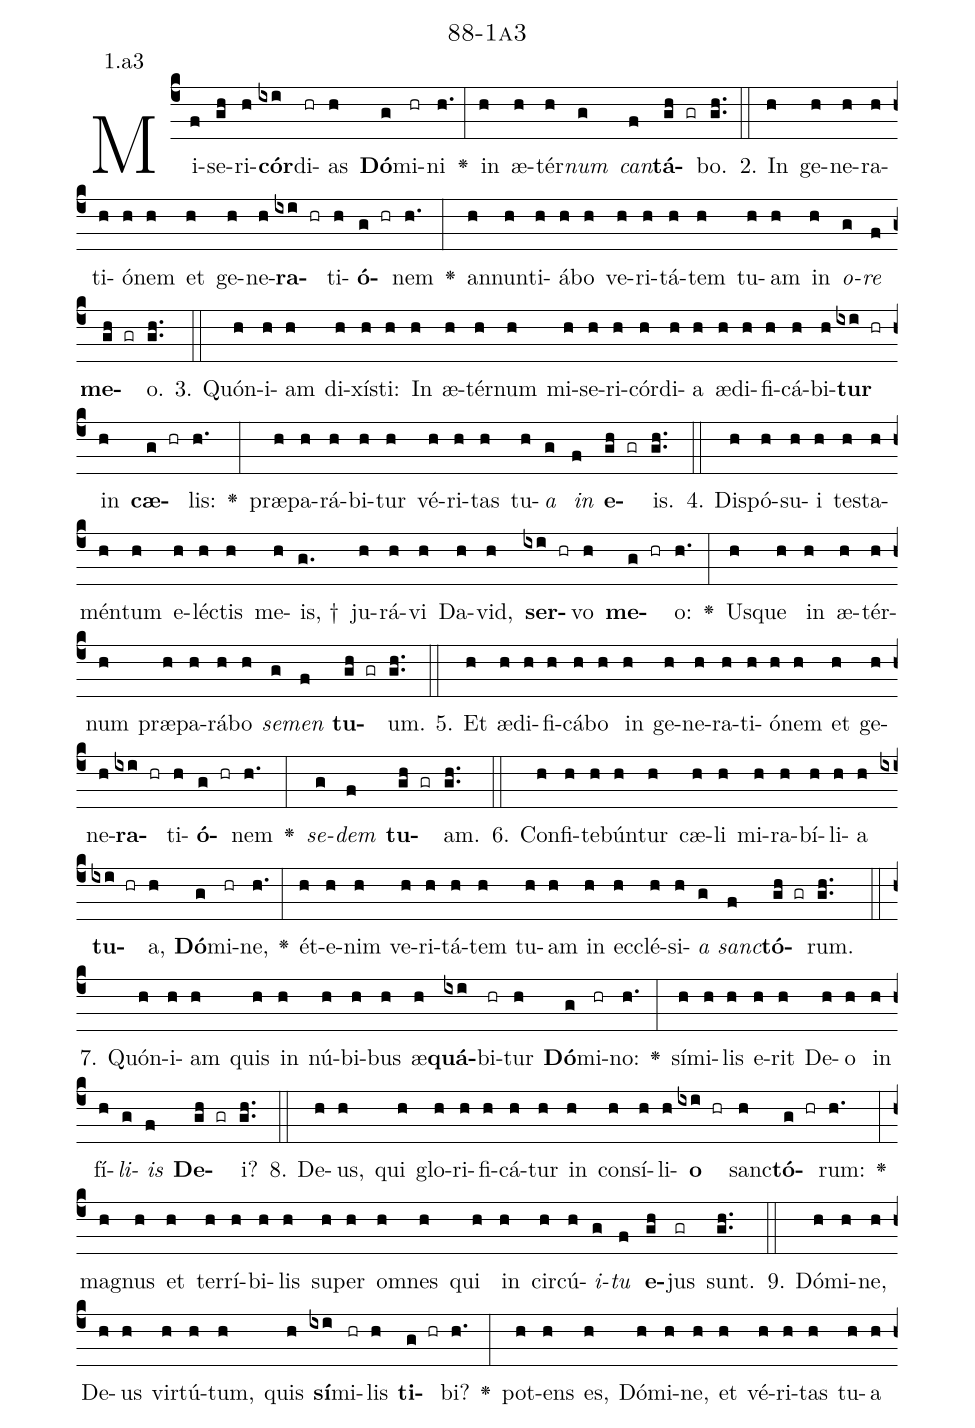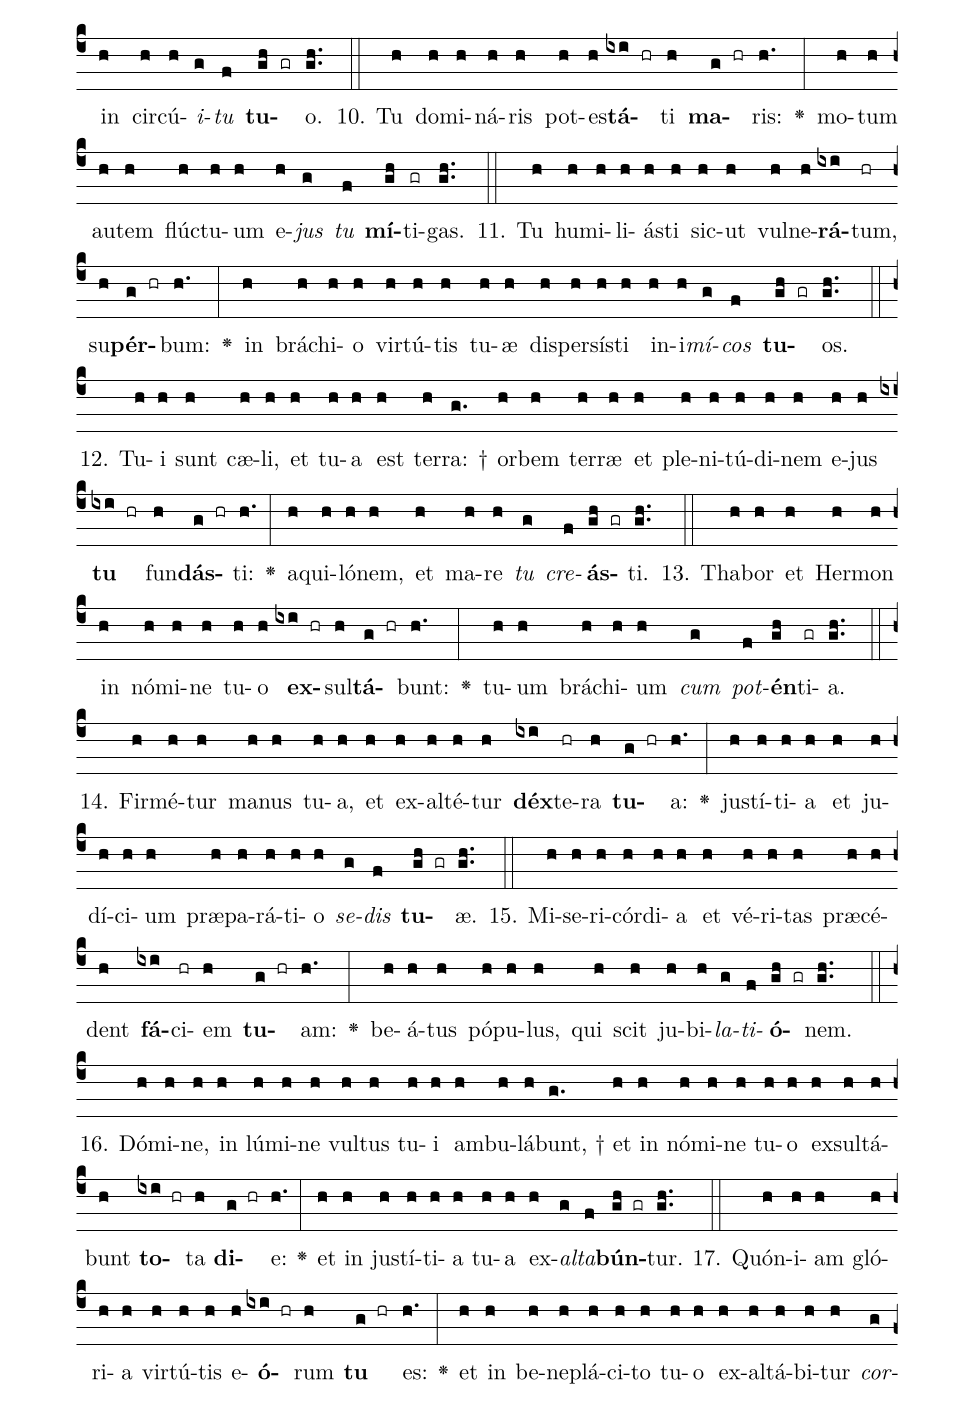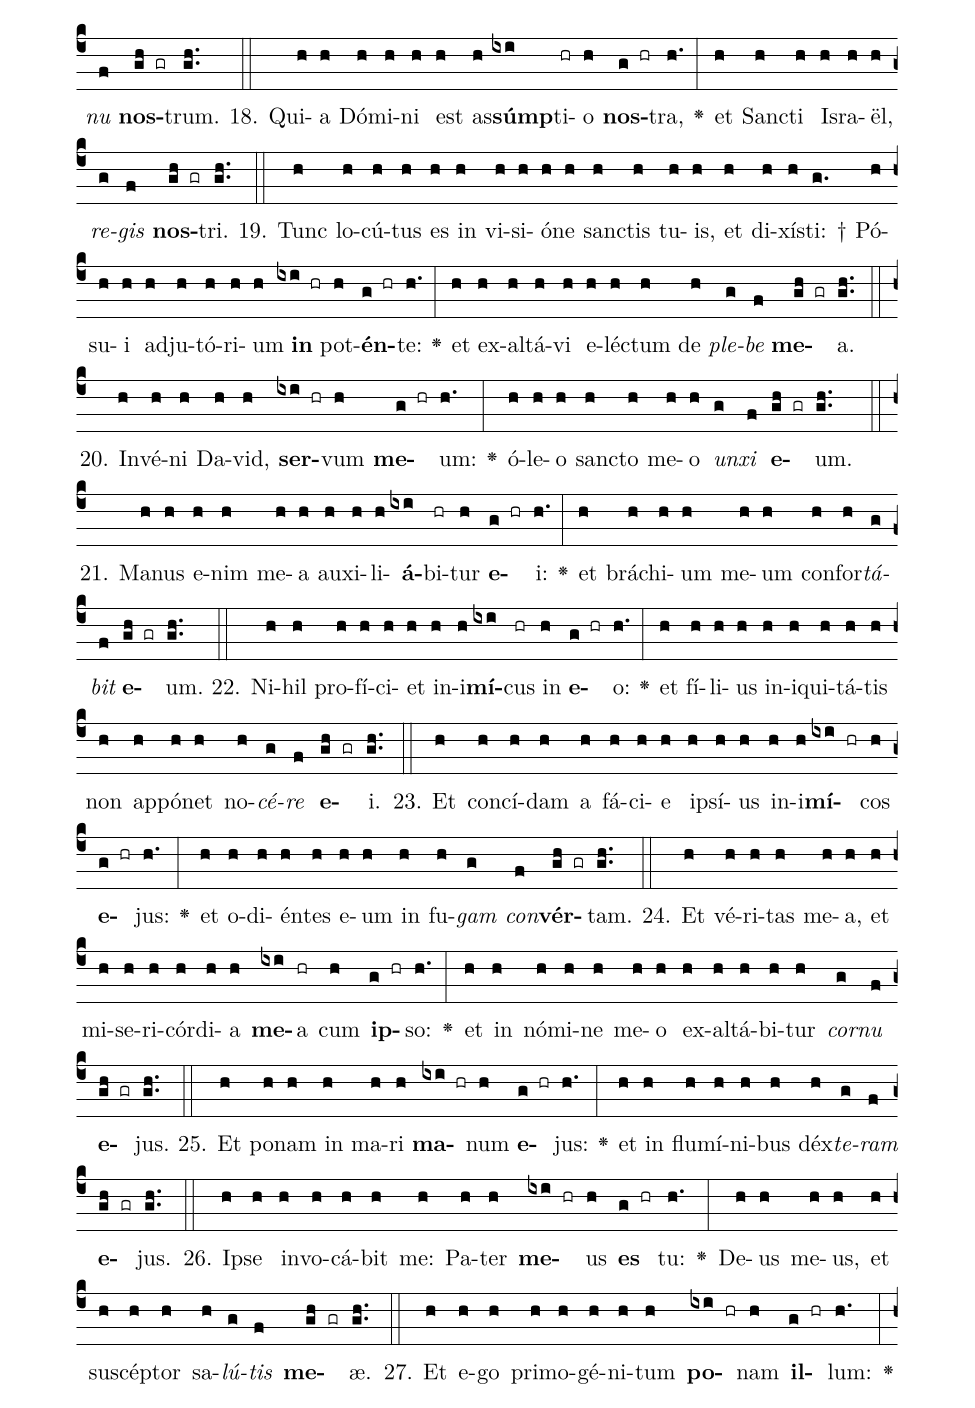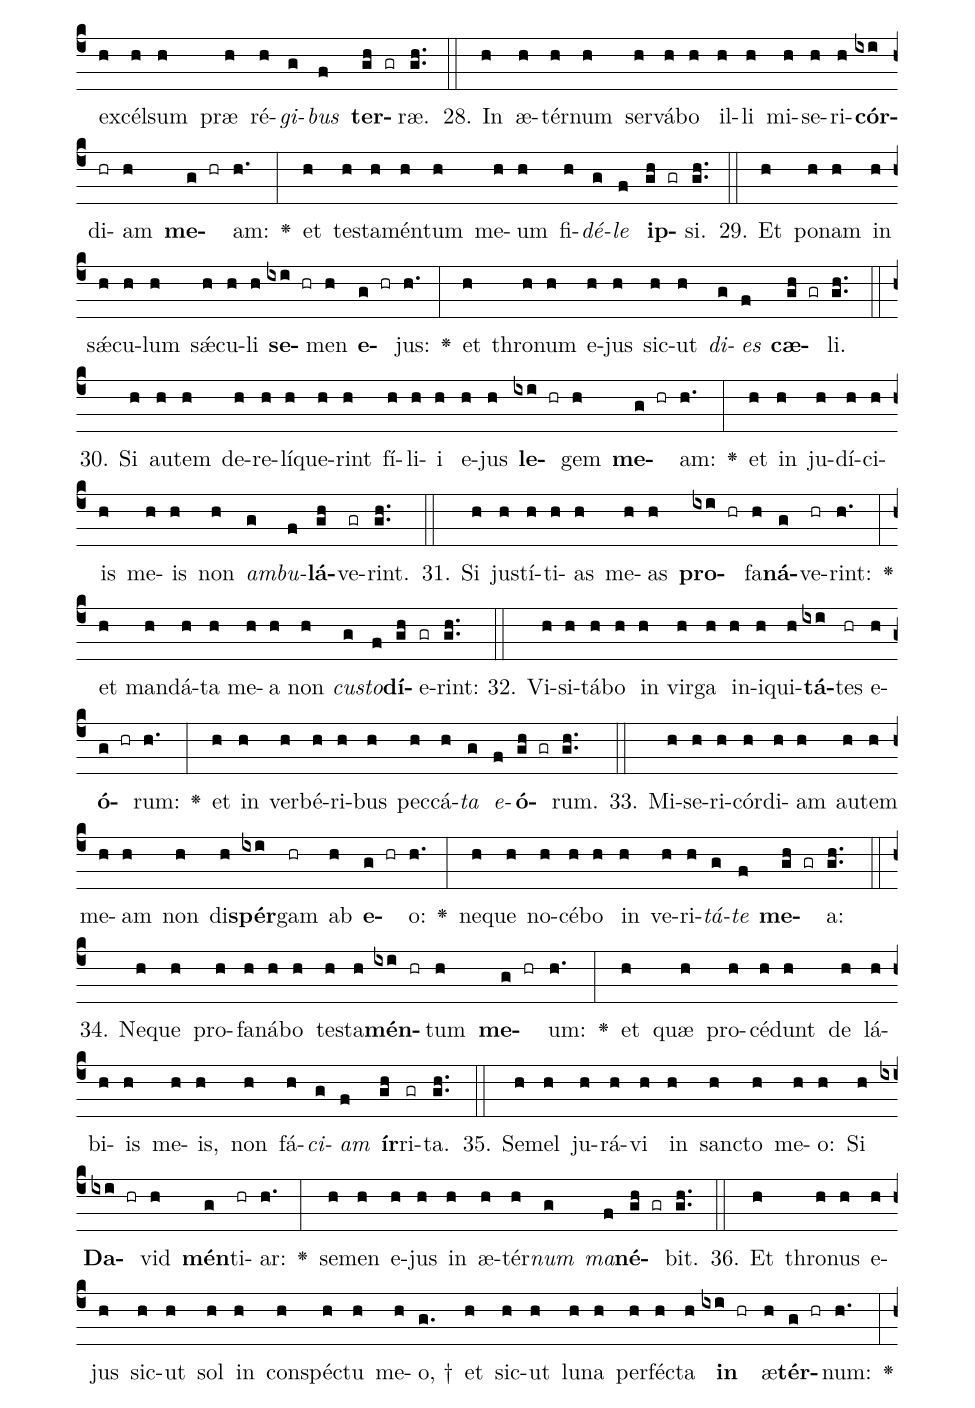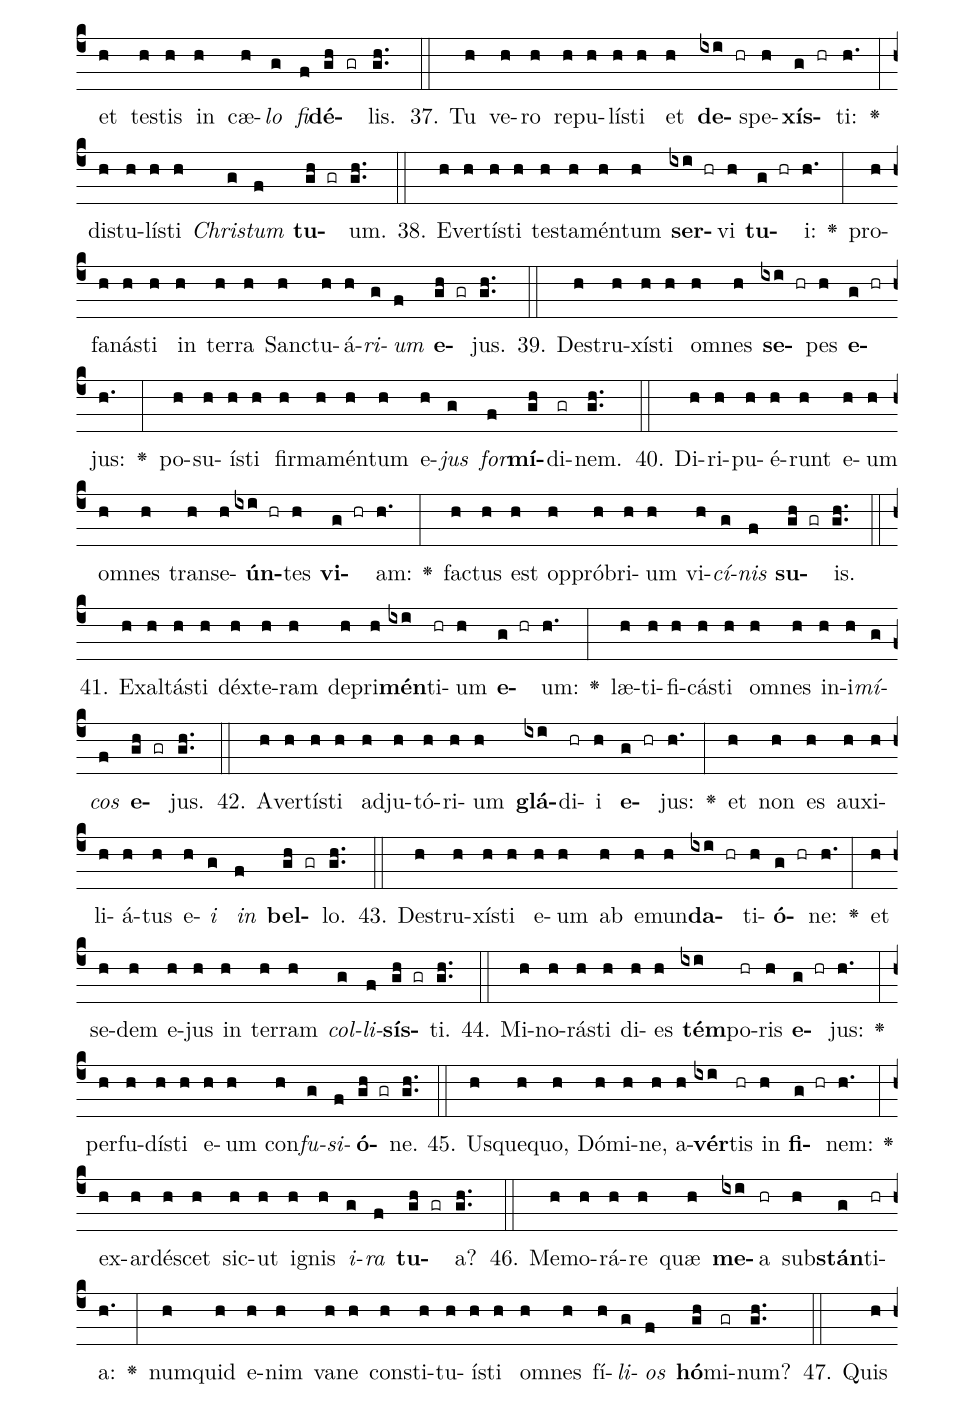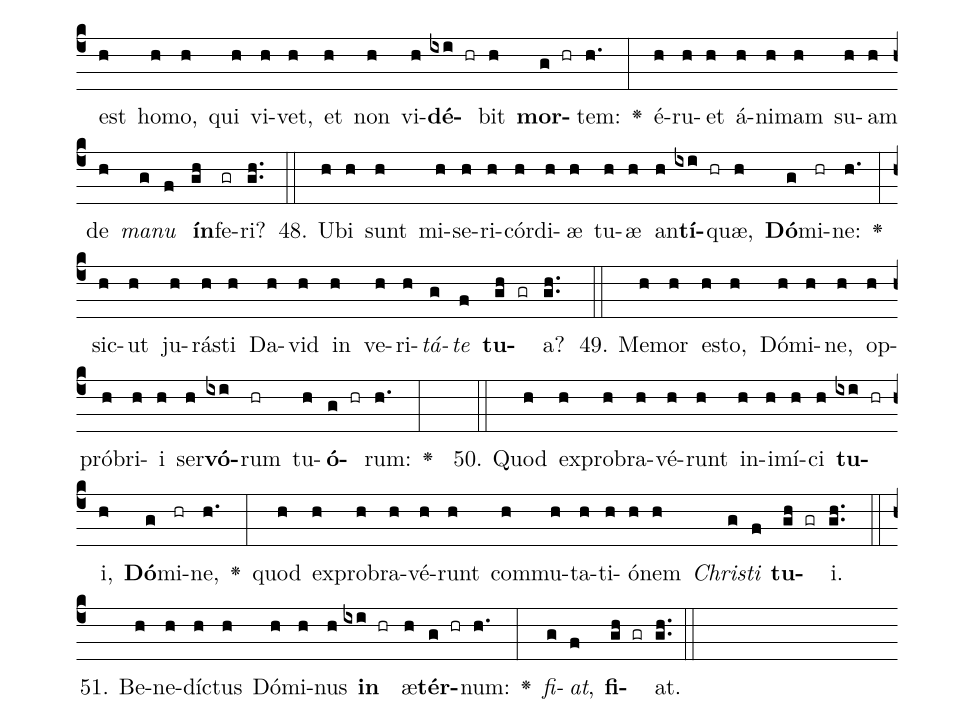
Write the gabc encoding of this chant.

name: 88-1a3;
annotation: 1.a3;
%%
(c4)Mi(f)se(gh)ri(h)<b>cór</b>(ixi)di(hr)as(h) <b>Dó</b>(g)mi(hr)ni(h.) <v>\greheightstar</v>(:) in(h) æ(h)tér(h)<i>num</i>(g) <i>can</i>(f)<b>tá</b>(gh gr)bo.(gh..) (::)
2. In(h) ge(h)ne(h)ra(h)ti(h)ó(h)nem(h) et(h) ge(h)ne(h)<b>ra</b>(ixi hr)ti(h)<b>ó</b>(g hr)nem(h.) <v>\greheightstar</v>(:) an(h)nun(h)ti(h)á(h)bo(h) ve(h)ri(h)tá(h)tem(h) tu(h)am(h) in(h) <i>o</i>(g)<i>re</i>(f) <b>me</b>(gh gr)o.(gh..) (::)
3. Quón(h)i(h)am(h) di(h)xís(h)ti:(h) In(h) æ(h)tér(h)num(h) mi(h)se(h)ri(h)cór(h)di(h)a(h) æ(h)di(h)fi(h)cá(h)bi(h)<b>tur</b>(ixi hr) in(h) <b>cæ</b>(g hr)lis:(h.) <v>\greheightstar</v>(:) præ(h)pa(h)rá(h)bi(h)tur(h) vé(h)ri(h)tas(h) tu(h)<i>a</i>(g) <i>in</i>(f) <b>e</b>(gh gr)is.(gh..) (::)
4. Dis(h)pó(h)su(h)i(h) tes(h)ta(h)mén(h)tum(h) e(h)léc(h)tis(h) me(h)is, †(g.) ju(h)rá(h)vi(h) Da(h)vid,(h) <b>ser</b>(ixi hr)vo(h) <b>me</b>(g hr)o:(h.) <v>\greheightstar</v>(:) Us(h)que(h) in(h) æ(h)tér(h)num(h) præ(h)pa(h)rá(h)bo(h) <i>se</i>(g)<i>men</i>(f) <b>tu</b>(gh gr)um.(gh..) (::)
5. Et(h) æ(h)di(h)fi(h)cá(h)bo(h) in(h) ge(h)ne(h)ra(h)ti(h)ó(h)nem(h) et(h) ge(h)ne(h)<b>ra</b>(ixi hr)ti(h)<b>ó</b>(g hr)nem(h.) <v>\greheightstar</v>(:) <i>se</i>(g)<i>dem</i>(f) <b>tu</b>(gh gr)am.(gh..) (::)
6. Con(h)fi(h)te(h)bún(h)tur(h) cæ(h)li(h) mi(h)ra(h)bí(h)li(h)a(h) <b>tu</b>(ixi hr)a,(h) <b>Dó</b>(g)mi(hr)ne,(h.) <v>\greheightstar</v>(:) ét(h)e(h)nim(h) ve(h)ri(h)tá(h)tem(h) tu(h)am(h) in(h) ec(h)clé(h)si(h)<i>a</i>(g) <i>sanc</i>(f)<b>tó</b>(gh gr)rum.(gh..) (::)
7. Quón(h)i(h)am(h) quis(h) in(h) nú(h)bi(h)bus(h) æ(h)<b>quá</b>(ixi)bi(hr)tur(h) <b>Dó</b>(g)mi(hr)no:(h.) <v>\greheightstar</v>(:) sí(h)mi(h)lis(h) e(h)rit(h) De(h)o(h) in(h) fí(h)<i>li</i>(g)<i>is</i>(f) <b>De</b>(gh gr)i?(gh..) (::)
8. De(h)us,(h) qui(h) glo(h)ri(h)fi(h)cá(h)tur(h) in(h) con(h)sí(h)li(h)<b>o</b>(ixi hr) sanc(h)<b>tó</b>(g hr)rum:(h.) <v>\greheightstar</v>(:) ma(h)gnus(h) et(h) ter(h)rí(h)bi(h)lis(h) su(h)per(h) om(h)nes(h) qui(h) in(h) cir(h)cú(h)<i>i</i>(g)<i>tu</i>(f) <b>e</b>(gh)jus(gr) sunt.(gh..) (::)
9. Dó(h)mi(h)ne,(h) De(h)us(h) vir(h)tú(h)tum,(h) quis(h) <b>sí</b>(ixi)mi(hr)lis(h) <b>ti</b>(g hr)bi?(h.) <v>\greheightstar</v>(:) pot(h)ens(h) es,(h) Dó(h)mi(h)ne,(h) et(h) vé(h)ri(h)tas(h) tu(h)a(h) in(h) cir(h)cú(h)<i>i</i>(g)<i>tu</i>(f) <b>tu</b>(gh gr)o.(gh..) (::)
10. Tu(h) do(h)mi(h)ná(h)ris(h) pot(h)es(h)<b>tá</b>(ixi hr)ti(h) <b>ma</b>(g hr)ris:(h.) <v>\greheightstar</v>(:) mo(h)tum(h) au(h)tem(h) flúc(h)tu(h)um(h) e(h)<i>jus</i>(g) <i>tu</i>(f) <b>mí</b>(gh)ti(gr)gas.(gh..) (::)
11. Tu(h) hu(h)mi(h)li(h)ás(h)ti(h) sic(h)ut(h) vul(h)ne(h)<b>rá</b>(ixi)tum,(hr) su(h)<b>pér</b>(g hr)bum:(h.) <v>\greheightstar</v>(:) in(h) brá(h)chi(h)o(h) vir(h)tú(h)tis(h) tu(h)æ(h) di(h)sper(h)sís(h)ti(h) in(h)i(h)<i>mí</i>(g)<i>cos</i>(f) <b>tu</b>(gh gr)os.(gh..) (::)
12. Tu(h)i(h) sunt(h) cæ(h)li,(h) et(h) tu(h)a(h) est(h) ter(h)ra: †(g.) or(h)bem(h) ter(h)ræ(h) et(h) ple(h)ni(h)tú(h)di(h)nem(h) e(h)jus(h) <b>tu</b>(ixi hr) fun(h)<b>dás</b>(g hr)ti:(h.) <v>\greheightstar</v>(:) a(h)qui(h)ló(h)nem,(h) et(h) ma(h)re(h) <i>tu</i>(g) <i>cre</i>(f)<b>ás</b>(gh gr)ti.(gh..) (::)
13. Tha(h)bor(h) et(h) Her(h)mon(h) in(h) nó(h)mi(h)ne(h) tu(h)o(h) <b>ex</b>(ixi hr)sul(h)<b>tá</b>(g hr)bunt:(h.) <v>\greheightstar</v>(:) tu(h)um(h) brá(h)chi(h)um(h) <i>cum</i>(g) <i>pot</i>(f)<b>én</b>(gh)ti(gr)a.(gh..) (::)
14. Fir(h)mé(h)tur(h) ma(h)nus(h) tu(h)a,(h) et(h) ex(h)al(h)té(h)tur(h) <b>déx</b>(ixi)te(hr)ra(h) <b>tu</b>(g hr)a:(h.) <v>\greheightstar</v>(:) jus(h)tí(h)ti(h)a(h) et(h) ju(h)dí(h)ci(h)um(h) præ(h)pa(h)rá(h)ti(h)o(h) <i>se</i>(g)<i>dis</i>(f) <b>tu</b>(gh gr)æ.(gh..) (::)
15. Mi(h)se(h)ri(h)cór(h)di(h)a(h) et(h) vé(h)ri(h)tas(h) præ(h)cé(h)dent(h) <b>fá</b>(ixi)ci(hr)em(h) <b>tu</b>(g hr)am:(h.) <v>\greheightstar</v>(:) be(h)á(h)tus(h) pó(h)pu(h)lus,(h) qui(h) scit(h) ju(h)bi(h)<i>la</i>(g)<i>ti</i>(f)<b>ó</b>(gh gr)nem.(gh..) (::)
16. Dó(h)mi(h)ne,(h) in(h) lú(h)mi(h)ne(h) vul(h)tus(h) tu(h)i(h) am(h)bu(h)lá(h)bunt, †(g.) et(h) in(h) nó(h)mi(h)ne(h) tu(h)o(h) ex(h)sul(h)tá(h)bunt(h) <b>to</b>(ixi hr)ta(h) <b>di</b>(g hr)e:(h.) <v>\greheightstar</v>(:) et(h) in(h) jus(h)tí(h)ti(h)a(h) tu(h)a(h) ex(h)<i>al</i>(g)<i>ta</i>(f)<b>bún</b>(gh gr)tur.(gh..) (::)
17. Quón(h)i(h)am(h) gló(h)ri(h)a(h) vir(h)tú(h)tis(h) e(h)<b>ó</b>(ixi hr)rum(h) <b>tu</b>(g hr) es:(h.) <v>\greheightstar</v>(:) et(h) in(h) be(h)ne(h)plá(h)ci(h)to(h) tu(h)o(h) ex(h)al(h)tá(h)bi(h)tur(h) <i>cor</i>(g)<i>nu</i>(f) <b>nos</b>(gh gr)trum.(gh..) (::)
18. Qui(h)a(h) Dó(h)mi(h)ni(h) est(h) as(h)<b>súmp</b>(ixi)ti(hr)o(h) <b>nos</b>(g hr)tra,(h.) <v>\greheightstar</v>(:) et(h) Sanc(h)ti(h) Is(h)ra(h)ël,(h) <i>re</i>(g)<i>gis</i>(f) <b>nos</b>(gh gr)tri.(gh..) (::)
19. Tunc(h) lo(h)cú(h)tus(h) es(h) in(h) vi(h)si(h)ó(h)ne(h) sanc(h)tis(h) tu(h)is,(h) et(h) di(h)xís(h)ti: †(g.) Pó(h)su(h)i(h) ad(h)ju(h)tó(h)ri(h)um(h) <b>in</b>(ixi hr) pot(h)<b>én</b>(g hr)te:(h.) <v>\greheightstar</v>(:) et(h) ex(h)al(h)tá(h)vi(h) e(h)léc(h)tum(h) de(h) <i>ple</i>(g)<i>be</i>(f) <b>me</b>(gh gr)a.(gh..) (::)
20. In(h)vé(h)ni(h) Da(h)vid,(h) <b>ser</b>(ixi hr)vum(h) <b>me</b>(g hr)um:(h.) <v>\greheightstar</v>(:) ó(h)le(h)o(h) sanc(h)to(h) me(h)o(h) <i>un</i>(g)<i>xi</i>(f) <b>e</b>(gh gr)um.(gh..) (::)
21. Ma(h)nus(h) e(h)nim(h) me(h)a(h) au(h)xi(h)li(h)<b>á</b>(ixi)bi(hr)tur(h) <b>e</b>(g hr)i:(h.) <v>\greheightstar</v>(:) et(h) brá(h)chi(h)um(h) me(h)um(h) con(h)for(h)<i>tá</i>(g)<i>bit</i>(f) <b>e</b>(gh gr)um.(gh..) (::)
22. Ni(h)hil(h) pro(h)fí(h)ci(h)et(h) in(h)i(h)<b>mí</b>(ixi)cus(hr) in(h) <b>e</b>(g hr)o:(h.) <v>\greheightstar</v>(:) et(h) fí(h)li(h)us(h) in(h)i(h)qui(h)tá(h)tis(h) non(h) ap(h)pó(h)net(h) no(h)<i>cé</i>(g)<i>re</i>(f) <b>e</b>(gh gr)i.(gh..) (::)
23. Et(h) con(h)cí(h)dam(h) a(h) fá(h)ci(h)e(h) ip(h)sí(h)us(h) in(h)i(h)<b>mí</b>(ixi hr)cos(h) <b>e</b>(g hr)jus:(h.) <v>\greheightstar</v>(:) et(h) o(h)di(h)én(h)tes(h) e(h)um(h) in(h) fu(h)<i>gam</i>(g) <i>con</i>(f)<b>vér</b>(gh gr)tam.(gh..) (::)
24. Et(h) vé(h)ri(h)tas(h) me(h)a,(h) et(h) mi(h)se(h)ri(h)cór(h)di(h)a(h) <b>me</b>(ixi)a(hr) cum(h) <b>ip</b>(g hr)so:(h.) <v>\greheightstar</v>(:) et(h) in(h) nó(h)mi(h)ne(h) me(h)o(h) ex(h)al(h)tá(h)bi(h)tur(h) <i>cor</i>(g)<i>nu</i>(f) <b>e</b>(gh gr)jus.(gh..) (::)
25. Et(h) po(h)nam(h) in(h) ma(h)ri(h) <b>ma</b>(ixi hr)num(h) <b>e</b>(g hr)jus:(h.) <v>\greheightstar</v>(:) et(h) in(h) flu(h)mí(h)ni(h)bus(h) déx(h)<i>te</i>(g)<i>ram</i>(f) <b>e</b>(gh gr)jus.(gh..) (::)
26. Ip(h)se(h) in(h)vo(h)cá(h)bit(h) me:(h) Pa(h)ter(h) <b>me</b>(ixi hr)us(h) <b>es</b>(g hr) tu:(h.) <v>\greheightstar</v>(:) De(h)us(h) me(h)us,(h) et(h) su(h)scép(h)tor(h) sa(h)<i>lú</i>(g)<i>tis</i>(f) <b>me</b>(gh gr)æ.(gh..) (::)
27. Et(h) e(h)go(h) pri(h)mo(h)gé(h)ni(h)tum(h) <b>po</b>(ixi hr)nam(h) <b>il</b>(g hr)lum:(h.) <v>\greheightstar</v>(:) ex(h)cél(h)sum(h) præ(h) ré(h)<i>gi</i>(g)<i>bus</i>(f) <b>ter</b>(gh gr)ræ.(gh..) (::)
28. In(h) æ(h)tér(h)num(h) ser(h)vá(h)bo(h) il(h)li(h) mi(h)se(h)ri(h)<b>cór</b>(ixi)di(hr)am(h) <b>me</b>(g hr)am:(h.) <v>\greheightstar</v>(:) et(h) tes(h)ta(h)mén(h)tum(h) me(h)um(h) fi(h)<i>dé</i>(g)<i>le</i>(f) <b>ip</b>(gh gr)si.(gh..) (::)
29. Et(h) po(h)nam(h) in(h) sǽ(h)cu(h)lum(h) sǽ(h)cu(h)li(h) <b>se</b>(ixi hr)men(h) <b>e</b>(g hr)jus:(h.) <v>\greheightstar</v>(:) et(h) thro(h)num(h) e(h)jus(h) sic(h)ut(h) <i>di</i>(g)<i>es</i>(f) <b>cæ</b>(gh gr)li.(gh..) (::)
30. Si(h) au(h)tem(h) de(h)re(h)lí(h)que(h)rint(h) fí(h)li(h)i(h) e(h)jus(h) <b>le</b>(ixi hr)gem(h) <b>me</b>(g hr)am:(h.) <v>\greheightstar</v>(:) et(h) in(h) ju(h)dí(h)ci(h)is(h) me(h)is(h) non(h) <i>am</i>(g)<i>bu</i>(f)<b>lá</b>(gh)ve(gr)rint.(gh..) (::)
31. Si(h) jus(h)tí(h)ti(h)as(h) me(h)as(h) <b>pro</b>(ixi hr)fa(h)<b>ná</b>(g)ve(hr)rint:(h.) <v>\greheightstar</v>(:) et(h) man(h)dá(h)ta(h) me(h)a(h) non(h) <i>cus</i>(g)<i>to</i>(f)<b>dí</b>(gh)e(gr)rint:(gh..) (::)
32. Vi(h)si(h)tá(h)bo(h) in(h) vir(h)ga(h) in(h)i(h)qui(h)<b>tá</b>(ixi)tes(hr) e(h)<b>ó</b>(g hr)rum:(h.) <v>\greheightstar</v>(:) et(h) in(h) ver(h)bé(h)ri(h)bus(h) pec(h)cá(h)<i>ta</i>(g) <i>e</i>(f)<b>ó</b>(gh gr)rum.(gh..) (::)
33. Mi(h)se(h)ri(h)cór(h)di(h)am(h) au(h)tem(h) me(h)am(h) non(h) di(h)<b>spér</b>(ixi)gam(hr) ab(h) <b>e</b>(g hr)o:(h.) <v>\greheightstar</v>(:) ne(h)que(h) no(h)cé(h)bo(h) in(h) ve(h)ri(h)<i>tá</i>(g)<i>te</i>(f) <b>me</b>(gh gr)a:(gh..) (::)
34. Ne(h)que(h) pro(h)fa(h)ná(h)bo(h) tes(h)ta(h)<b>mén</b>(ixi hr)tum(h) <b>me</b>(g hr)um:(h.) <v>\greheightstar</v>(:) et(h) quæ(h) pro(h)cé(h)dunt(h) de(h) lá(h)bi(h)is(h) me(h)is,(h) non(h) fá(h)<i>ci</i>(g)<i>am</i>(f) <b>ír</b>(gh)ri(gr)ta.(gh..) (::)
35. Se(h)mel(h) ju(h)rá(h)vi(h) in(h) sanc(h)to(h) me(h)o:(h) Si(h) <b>Da</b>(ixi hr)vid(h) <b>mén</b>(g)ti(hr)ar:(h.) <v>\greheightstar</v>(:) se(h)men(h) e(h)jus(h) in(h) æ(h)tér(h)<i>num</i>(g) <i>ma</i>(f)<b>né</b>(gh gr)bit.(gh..) (::)
36. Et(h) thro(h)nus(h) e(h)jus(h) sic(h)ut(h) sol(h) in(h) con(h)spéc(h)tu(h) me(h)o, †(g.) et(h) sic(h)ut(h) lu(h)na(h) per(h)féc(h)ta(h) <b>in</b>(ixi hr) æ(h)<b>tér</b>(g hr)num:(h.) <v>\greheightstar</v>(:) et(h) tes(h)tis(h) in(h) cæ(h)<i>lo</i>(g) <i>fi</i>(f)<b>dé</b>(gh gr)lis.(gh..) (::)
37. Tu(h) ve(h)ro(h) re(h)pu(h)lís(h)ti(h) et(h) <b>de</b>(ixi hr)spe(h)<b>xís</b>(g hr)ti:(h.) <v>\greheightstar</v>(:) dis(h)tu(h)lís(h)ti(h) <i>Chris</i>(g)<i>tum</i>(f) <b>tu</b>(gh gr)um.(gh..) (::)
38. E(h)ver(h)tís(h)ti(h) tes(h)ta(h)mén(h)tum(h) <b>ser</b>(ixi hr)vi(h) <b>tu</b>(g hr)i:(h.) <v>\greheightstar</v>(:) pro(h)fa(h)nás(h)ti(h) in(h) ter(h)ra(h) Sanc(h)tu(h)á(h)<i>ri</i>(g)<i>um</i>(f) <b>e</b>(gh gr)jus.(gh..) (::)
39. De(h)stru(h)xís(h)ti(h) om(h)nes(h) <b>se</b>(ixi hr)pes(h) <b>e</b>(g hr)jus:(h.) <v>\greheightstar</v>(:) po(h)su(h)ís(h)ti(h) fir(h)ma(h)mén(h)tum(h) e(h)<i>jus</i>(g) <i>for</i>(f)<b>mí</b>(gh)di(gr)nem.(gh..) (::)
40. Di(h)ri(h)pu(h)é(h)runt(h) e(h)um(h) om(h)nes(h) trans(h)e(h)<b>ún</b>(ixi hr)tes(h) <b>vi</b>(g hr)am:(h.) <v>\greheightstar</v>(:) fac(h)tus(h) est(h) op(h)pró(h)bri(h)um(h) vi(h)<i>cí</i>(g)<i>nis</i>(f) <b>su</b>(gh gr)is.(gh..) (::)
41. Ex(h)al(h)tás(h)ti(h) déx(h)te(h)ram(h) de(h)pri(h)<b>mén</b>(ixi)ti(hr)um(h) <b>e</b>(g hr)um:(h.) <v>\greheightstar</v>(:) læ(h)ti(h)fi(h)cás(h)ti(h) om(h)nes(h) in(h)i(h)<i>mí</i>(g)<i>cos</i>(f) <b>e</b>(gh gr)jus.(gh..) (::)
42. A(h)ver(h)tís(h)ti(h) ad(h)ju(h)tó(h)ri(h)um(h) <b>glá</b>(ixi)di(hr)i(h) <b>e</b>(g hr)jus:(h.) <v>\greheightstar</v>(:) et(h) non(h) es(h) au(h)xi(h)li(h)á(h)tus(h) e(h)<i>i</i>(g) <i>in</i>(f) <b>bel</b>(gh gr)lo.(gh..) (::)
43. De(h)stru(h)xís(h)ti(h) e(h)um(h) ab(h) e(h)mun(h)<b>da</b>(ixi hr)ti(h)<b>ó</b>(g hr)ne:(h.) <v>\greheightstar</v>(:) et(h) se(h)dem(h) e(h)jus(h) in(h) ter(h)ram(h) <i>col</i>(g)<i>li</i>(f)<b>sís</b>(gh gr)ti.(gh..) (::)
44. Mi(h)no(h)rás(h)ti(h) di(h)es(h) <b>tém</b>(ixi)po(hr)ris(h) <b>e</b>(g hr)jus:(h.) <v>\greheightstar</v>(:) per(h)fu(h)dís(h)ti(h) e(h)um(h) con(h)<i>fu</i>(g)<i>si</i>(f)<b>ó</b>(gh gr)ne.(gh..) (::)
45. Us(h)que(h)quo,(h) Dó(h)mi(h)ne,(h) a(h)<b>vér</b>(ixi)tis(hr) in(h) <b>fi</b>(g hr)nem:(h.) <v>\greheightstar</v>(:) ex(h)ar(h)dé(h)scet(h) sic(h)ut(h) i(h)gnis(h) <i>i</i>(g)<i>ra</i>(f) <b>tu</b>(gh gr)a?(gh..) (::)
46. Me(h)mo(h)rá(h)re(h) quæ(h) <b>me</b>(ixi)a(hr) sub(h)<b>stán</b>(g)ti(hr)a:(h.) <v>\greheightstar</v>(:) num(h)quid(h) e(h)nim(h) va(h)ne(h) con(h)sti(h)tu(h)ís(h)ti(h) om(h)nes(h) fí(h)<i>li</i>(g)<i>os</i>(f) <b>hó</b>(gh)mi(gr)num?(gh..) (::)
47. Quis(h) est(h) ho(h)mo,(h) qui(h) vi(h)vet,(h) et(h) non(h) vi(h)<b>dé</b>(ixi hr)bit(h) <b>mor</b>(g hr)tem:(h.) <v>\greheightstar</v>(:) é(h)ru(h)et(h) á(h)ni(h)mam(h) su(h)am(h) de(h) <i>ma</i>(g)<i>nu</i>(f) <b>ín</b>(gh)fe(gr)ri?(gh..) (::)
48. U(h)bi(h) sunt(h) mi(h)se(h)ri(h)cór(h)di(h)æ(h) tu(h)æ(h) an(h)<b>tí</b>(ixi hr)quæ,(h) <b>Dó</b>(g)mi(hr)ne:(h.) <v>\greheightstar</v>(:) sic(h)ut(h) ju(h)rás(h)ti(h) Da(h)vid(h) in(h) ve(h)ri(h)<i>tá</i>(g)<i>te</i>(f) <b>tu</b>(gh gr)a?(gh..) (::)
49. Me(h)mor(h) es(h)to,(h) Dó(h)mi(h)ne,(h) op(h)pró(h)bri(h)i(h) ser(h)<b>vó</b>(ixi)rum(hr) tu(h)<b>ó</b>(g hr)rum:(h.) <v>\greheightstar</v>(:)  (::)
50. Quod(h) ex(h)pro(h)bra(h)vé(h)runt(h) in(h)i(h)mí(h)ci(h) <b>tu</b>(ixi hr)i,(h) <b>Dó</b>(g)mi(hr)ne,(h.) <v>\greheightstar</v>(:) quod(h) ex(h)pro(h)bra(h)vé(h)runt(h) com(h)mu(h)ta(h)ti(h)ó(h)nem(h) <i>Chris</i>(g)<i>ti</i>(f) <b>tu</b>(gh gr)i.(gh..) (::)
51. Be(h)ne(h)díc(h)tus(h) Dó(h)mi(h)nus(h) <b>in</b>(ixi hr) æ(h)<b>tér</b>(g hr)num:(h.) <v>\greheightstar</v>(:) <i>fi</i>(g)<i>at</i>,(f) <b>fi</b>(gh gr)at.(gh..) (::)
